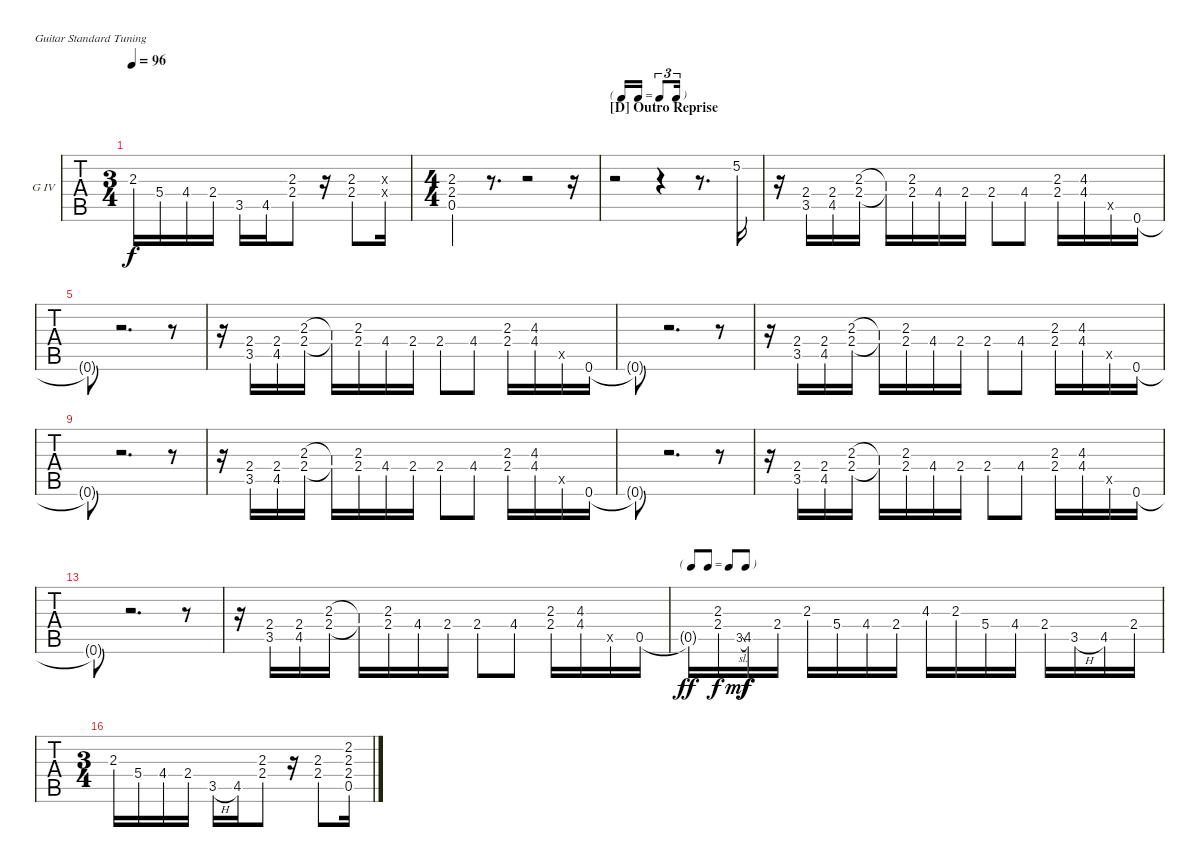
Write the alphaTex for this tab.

\bracketExtendMode nobrackets
\firstSystemTrackNameOrientation horizontal
\otherSystemsTrackNameOrientation horizontal
\defaultBarNumberDisplay FirstOfSystem
\track ("Guitar IV" "G IV") {instrument distortionguitar}
\staff {tabs}
\tuning (E4 B3 G3 D3 A2 E2)
\ts (3 4)
\tempo 96
\clef g2
\ks a
2.3.16{lyrics (0 "") lyrics (1 "") lyrics (2 "") lyrics (3 "") lyrics (4 "") dy f} 5.4.16{lyrics (0 "") lyrics (1 "") lyrics (2 "") lyrics (3 "") lyrics (4 "")} 4.4.16{lyrics (0 "") lyrics (1 "") lyrics (2 "") lyrics (3 "") lyrics (4 "")} 2.4.16{lyrics (0 "") lyrics (1 "") lyrics (2 "") lyrics (3 "") lyrics (4 "")} 3.5.16{lyrics (0 "") lyrics (1 "") lyrics (2 "") lyrics (3 "") lyrics (4 "")} 4.5.16{lyrics (0 "") lyrics (1 "") lyrics (2 "") lyrics (3 "") lyrics (4 "")} (2.3{st} 2.4{st}).8{lyrics (0 "") lyrics (1 "") lyrics (2 "") lyrics (3 "") lyrics (4 "")} r.16 (2.3{st} 2.4{st}).8{lyrics (0 "") lyrics (1 "") lyrics (2 "") lyrics (3 "") lyrics (4 "")} (2.3{x} 2.4{x}).16{lyrics (0 "") lyrics (1 "") lyrics (2 "") lyrics (3 "") lyrics (4 "")} |
\ts (4 4)
(2.4 0.5 2.3).4 r.8{d} r.2 r.16 |
\tf triplet16th
\section ("D" "Outro Reprise")
r.2 r.4 r.8{d} 5.2.16 |
r.16 (2.4 3.5).16 (2.4 4.5).16 (2.3 2.4).16 (2.3{t} 2.4{t}).16 (2.3 2.4).16 4.4.16 2.4.16 2.4{st}.8 4.4{st}.8 (2.3 2.4).16 (4.3 4.4).16 0.5{x}.16 0.6.16 |
0.6{t}.8 r.2{d} r.8 |
r.16 (2.4 3.5).16 (2.4 4.5).16 (2.3 2.4).16 (2.3{t} 2.4{t}).16 (2.3 2.4).16 4.4.16 2.4.16 2.4{st}.8 4.4{st}.8 (2.3 2.4).16 (4.3 4.4).16 0.5{x}.16 0.6.16 |
0.6{t}.8 r.2{d} r.8 |
r.16 (2.4 3.5).16 (2.4 4.5).16 (2.3 2.4).16 (2.3{t} 2.4{t}).16 (2.3 2.4).16 4.4.16 2.4.16 2.4{st}.8 4.4{st}.8 (2.3 2.4).16 (4.3 4.4).16 0.5{x}.16 0.6.16 |
0.6{t}.8 r.2{d} r.8 |
r.16 (2.4 3.5).16 (2.4 4.5).16 (2.3 2.4).16 (2.3{t} 2.4{t}).16 (2.3 2.4).16 4.4.16 2.4.16 2.4{st}.8 4.4{st}.8 (2.3 2.4).16 (4.3 4.4).16 0.5{x}.16 0.6.16 |
0.6{t}.8 r.2{d} r.8 |
r.16 (2.4 3.5).16 (2.4 4.5).16 (2.3 2.4).16 (2.3{t} 2.4{t}).16 (2.3 2.4).16 4.4.16 2.4.16 2.4{st}.8 4.4{st}.8 (2.3 2.4).16 (4.3 4.4).16 0.5{x}.16 0.6.16 |
0.6{t}.8 r.2{d} r.8 |
r.16 (2.4 3.5).16 (2.4 4.5).16 (2.3 2.4).16 (2.3{t} 2.4{t}).16 (2.3 2.4).16 4.4.16 2.4.16 2.4{st}.8 4.4{st}.8 (2.3 2.4).16 (4.3 4.4).16 0.5{x}.16 0.5.16 |
\tf none
0.5{t}.16{dy ff} (2.3 2.4).16{dy f} 3.5{sl}.8{gr dy mf} 4.5.16{dy f} 2.4.16 2.3.16 5.4.16 4.4.16 2.4.16 4.3.16 2.3.16 5.4.16 4.4.16 2.4.16 3.5{h}.16 4.5.16 2.4.16 |
\ts (3 4)
2.3.16 5.4.16 4.4.16 2.4.16 3.5{h}.16 4.5.16 (2.3{st} 2.4{st}).8 r.16 (2.3{st} 2.4{st}).8 (2.2 2.3 2.4 0.5).16
